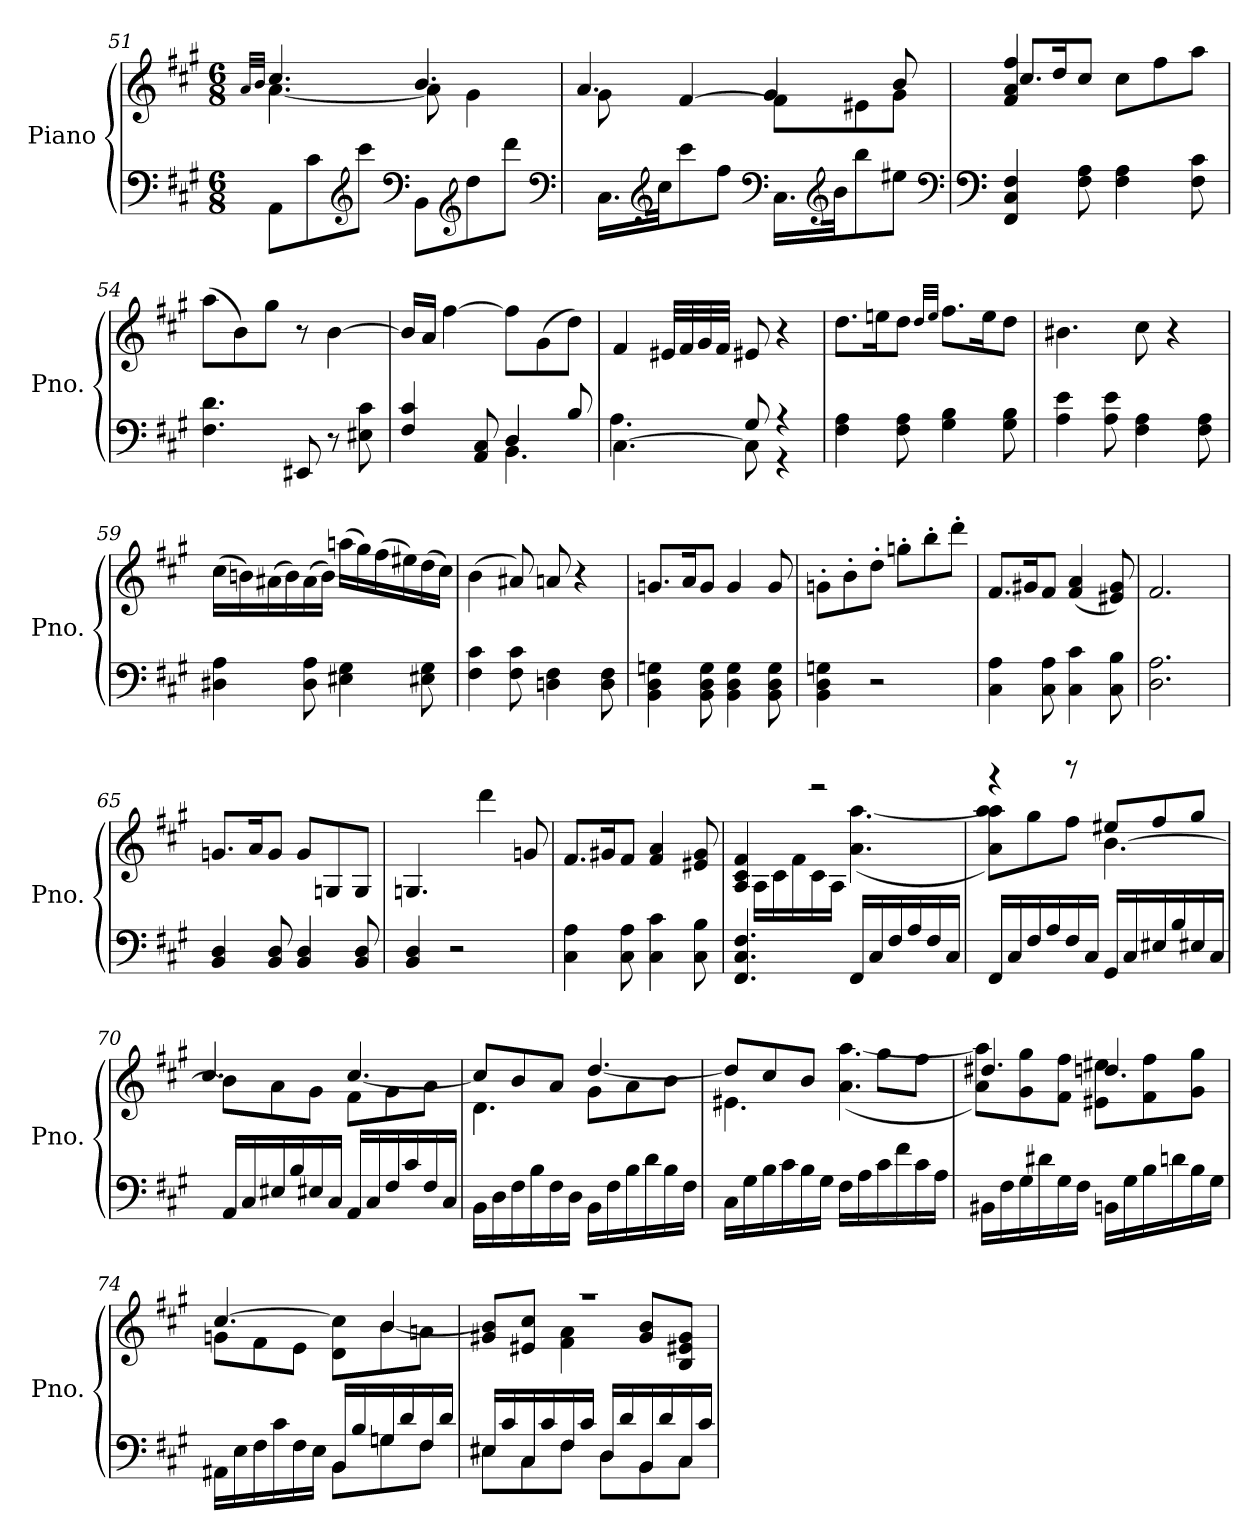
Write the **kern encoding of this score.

**kern	**kern
*part1	*part1
*staff2	*staff1
*I"Piano	*
*I'Pno.	*
*clefF4	*clefG2
*k[f#c#g#]	*k[f#c#g#]
*A:	*A:
*M6/8	*M6/8
=51	=51
*	*^
.	.	32qa/LLL
.	.	32qb/JJJ
8AA\L	4.cc#/	[4.a\
8c#\	.	.
*clefG2	*	*
8ccc#\J	.	.
*clefF4	*	*
8BB\L	4.b/	8a\]
*clefG1	*	*
8ff#\	.	4g#\
8fff#\J	.	.
*clefF4	*	*
=52	=52	=52
16.C#\LL	8g#\	4.a/
*clefG2	*	*
32cc#\JK	.	.
8ccc#\	[4f#/	.
8ff#\J	.	.
*clefF4	*	*
16.C#\LL	8f#\L]	4g#/
*clefG2	*	*
32b\JK	.	.
8bb\	8e#X\	.
8ee#X\J	8g#\J	8b/
*clefF4	*	*
!!LO:LB:g=z	!!
=53	=53	=53
*clefF4	*	*
4FF#/ 4C#/ 4F#/	4f#/ 4a/ 4ff#/	8.cc#/L
.	.	16dd/K
8F#\ 8A\	2rAyy	8cc#/J
4F#\ 4A\	.	8cc#\L
.	.	8ff#\
8F#\ 8c#\	.	8aa\J
*	*v	*v
=54	=54
4.F#\ 4.d\	(8aa\L
.	8b\)
.	8gg#\J
8EE#X/	8r
8r	[4b\
8E#X\ 8c#\	.
=55	=55
*^	*
4F#/ 4c#/	8ryy	16b/LL]
.	.	16a/JJ
.	8ryy	[4ff#\
8AA/ 8C#/	8ryy	.
4D/	4.BB\	8ff#\L]
.	.	(8g#\
8B/	.	8dd\J)
=56	=56	=56
[4.C#\	4.A\	4f#/
.	.	32e#X/LLL
.	.	32f#/
.	.	32g#/
.	.	32f#/JJJ
8C#\]	8G#/	8e#X/
4r	4r	4r
*v	*v	*
=57	=57
4F#\ 4A\	8.dd\L
.	16een\K
8F#\ 8A\	8dd\J
.	32qdd/LLL
.	32qee/JJJ
4G#\ 4B\	8.ff#\L
.	16ee\K
8G#\ 8B\	8dd\J
=58	=58
4A\ 4e\	4.b#X\
8A\ 8e\	.
4F#\ 4A\	8cc#\
.	4r
8F#\ 8A\	.
!!LO:PB:g=z
=59	=59
4D#X\ 4A\	(16cc#\LL
.	16bn\)
.	(16a#X\
.	16b\)
8D#\ 8A\	(16a#\
.	16b\JJ)
4E#X\ 4G#\	(16aan\LL
.	16gg#\)
.	(16ff#\
.	16ee#X\)
8E#X\ 8G#\	(16dd\
.	16cc#\JJ)
=60	=60
4F#\ 4c#\	(4b\
8F#\ 8c#\	8a#X/)
4Dn\ 4F#\	8an/
.	4r
8D\ 8F#\	.
=61	=61
4BB\ 4D\ 4Gn\	8.gn/L
.	16a/K
8BB\ 8D\ 8G\	8g/J
4BB\ 4D\ 4G\	4g/
8BB\ 8D\ 8G\	8g/
=62	=62
4BB\ 4D\ 4Gn\	8gn'\L
.	8b'\
2r	8dd'\J
.	8ggn'\L
.	8bb'\
.	8ddd'\J
=63	=63
4C#\ 4A\	8.f#/L
.	16g#X/K
8C#\ 8A\	8f#/J
4C#\ 4c#\	(4f#/ 4a/
8C#\ 8B\	8e#X/ 8g#/)
=64	=64
2.D\ 2.A\	2.f#/
!!LO:LB:g=z
=65	=65
4BB/ 4D/	8.gn/L
.	16a/K
8BB/ 8D/	8g/J
4BB/ 4D/	8g/L
.	8Gn/
8BB/ 8D/	8G/J
=66	=66
4BB/ 4D/	4.Gn/
2r	.
.	4ddd\
.	8gn/
=67	=67
4C#\ 4A\	8.f#/L
.	16g#X/K
8C#\ 8A\	8f#/J
4C#\ 4c#\	4f#/ 4a/
8C#\ 8B\	8e#X/ 8g#/
=68	=68
*	*^
4.FF#/ 4.C#/ 4.F#/	4A/ 4c#/ 4f#/	16ryy
.	.	16A\LL
.	.	16c#\
.	.	16f#\
.	2r	16c#\
.	.	16A\JJ
16FF#/LL	.	(4.a\ [4.aa\
16C#/	.	.
16F#/	.	.
16A/	.	.
16F#/	.	.
16C#/JJ	.	.
=69	=69	=69
16FF#/LL	4rggg	8a\ 8aa\] 8aa\ 8aa\L)
16C#/	.	.
16F#/	.	8gg#\
16A/	.	.
16F#/	8rbbb	8ff#\J
16C#/JJ	.	.
16GG#/LL	[4.b\	8ee#X/L
16C#/	.	.
16E#X/	.	8ff#/
16B/	.	.
16E#X/	.	8gg#/J
16C#/JJ	.	.
!!LO:LB:g=z	!!
=70	=70	=70
16AA/LL	8b\L]	4.cc#/
16C#/	.	.
16E#X/	8a\	.
16B/	.	.
16E#X/	8g#\J	.
16C#/JJ	.	.
16AA/LL	8f#\L	[4.cc#/
16C#/	.	.
16F#/	8g#\	.
16c#/	.	.
16F#/	8a\J	.
16C#/JJ	.	.
=71	=71	=71
16BB\LL	4.d\	8cc#/L]
16D\	.	.
16F#\	.	8b/
16B\	.	.
16F#\	.	8a/J
16D\JJ	.	.
16BB\LL	8g#\L	[4.dd/
16F#\	.	.
16B\	8a\	.
16d\	.	.
16B\	8b\J	.
16F#\JJ	.	.
=72	=72	=72
16C#\LL	4.e#X\	8dd/L]
16G#\	.	.
16B\	.	8cc#/
16c#\	.	.
16B\	.	8b/J
16G#\JJ	.	.
16F#\LL	8ryy	(4.a\ [4.aa\
16A\	.	.
16c#\	8gg#\L	.
16f#\	.	.
16c#\	8ff#\J	.
16A\JJ	.	.
!!LO:LB:g=z	!!
=73	=73	=73
16BB#X\LL	4.dd#X/	8a\ 8aa\]L)
16F#\	.	.
16G#\	.	8g#\ 8gg#\
16d#X\	.	.
16G#\	.	8f#\ 8ff#\J
16F#\JJ	.	.
16BBn\LL	4.ddn/	8e#X\ 8ee#X\L
16G#\	.	.
16B\	.	8f#\ 8ff#\
16dn\	.	.
16B\	.	8g#\ 8gg#\J
16G#\JJ	.	.
=74	=74	=74
*^	*	*
16AA#X\LL	8rFFFyy	[4.cc#/	8gn\L
16E\	.	.	.
16F#\	8rDDDyy	.	8f#\
16c#\	.	.	.
16F#\	8ryy	.	8e\J
16E\JJ	.	.	.
16BB/LL	8BB\L	8d\ 8cc#\]L	8ryy
16B/	.	.	.
16G/	8Gn\	8b\	[4b/
16d/	.	.	.
16F#/	8F#\J	8an\J	.
16d/JJ	.	.	.
!!LO:LB:g=z	!!
=75	=75	=75	=75
16E#/LL	8E#X\L	2.r	8g#X/ 8b/]L
16c#/	.	.	.
16C#/	8C#\	.	8e#X/ 8cc#/J
16c#/	.	.	.
16F#/	8F#\J	.	4f#\ 4a\
16c#/JJ	.	.	.
16D/LL	8D\L	.	.
16d/	.	.	.
16BB/	8BB\	.	8g#/ 8b/L
16d/	.	.	.
16C#/	8C#\J	.	8B/ 8e#X/ 8g#/J
16c#/JJ	.	.	.
*v	*v	*	*
*	*v	*v
=	=
*-	*-
